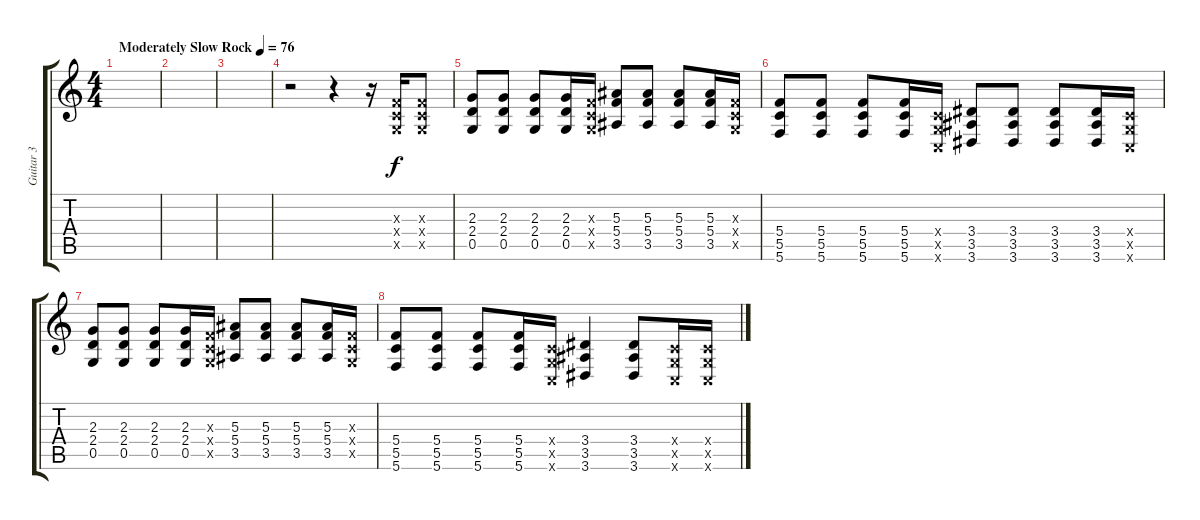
\track ("Guitar 3" "Guitar 3") {instrument overdrivenguitar}
\staff {score tabs}
\tuning (D4 A3 F3 C3 G2 C2) {hide}
\ts (4 4)
\tempo (76 "Moderately Slow Rock")
\clef g2
\ks c
|
|
|
r.2 r.4 r.16 (0.3{x} 0.4{x} 0.5{x}).16 (0.3{x} 0.4{x} 0.5{x}).8 |
(2.3 2.4 0.5).8 (2.3 2.4 0.5).8 (2.3 2.4 0.5).8 (2.3 2.4 0.5).16 (0.3{x} 0.4{x} 0.5{x}).16 (5.3 5.4 3.5).8 (5.3 5.4 3.5).8 (5.3 5.4 3.5).8 (5.3 5.4 3.5).16 (0.3{x} 0.4{x} 0.5{x}).16 |
(5.4 5.5 5.6).8 (5.4 5.5 5.6).8 (5.4 5.5 5.6).8 (5.4 5.5 5.6).16 (0.4{x} 0.5{x} 0.6{x}).16 (3.4 3.5 3.6).8 (3.4 3.5 3.6).8 (3.4 3.5 3.6).8 (3.4 3.5 3.6).16 (0.4{x} 0.5{x} 0.6{x}).16 |
(2.3 2.4 0.5).8 (2.3 2.4 0.5).8 (2.3 2.4 0.5).8 (2.3 2.4 0.5).16 (0.3{x} 0.4{x} 0.5{x}).16 (5.3 5.4 3.5).8 (5.3 5.4 3.5).8 (5.3 5.4 3.5).8 (5.3 5.4 3.5).16 (0.3{x} 0.4{x} 0.5{x}).16 |
(5.4 5.5 5.6).8 (5.4 5.5 5.6).8 (5.4 5.5 5.6).8 (5.4 5.5 5.6).16 (0.4{x} 0.5{x} 0.6{x}).16 (3.4 3.5 3.6).4 (3.4 3.5 3.6).8 (0.4{x} 0.5{x} 0.6{x}).16 (0.4{x} 0.5{x} 0.6{x}).16
